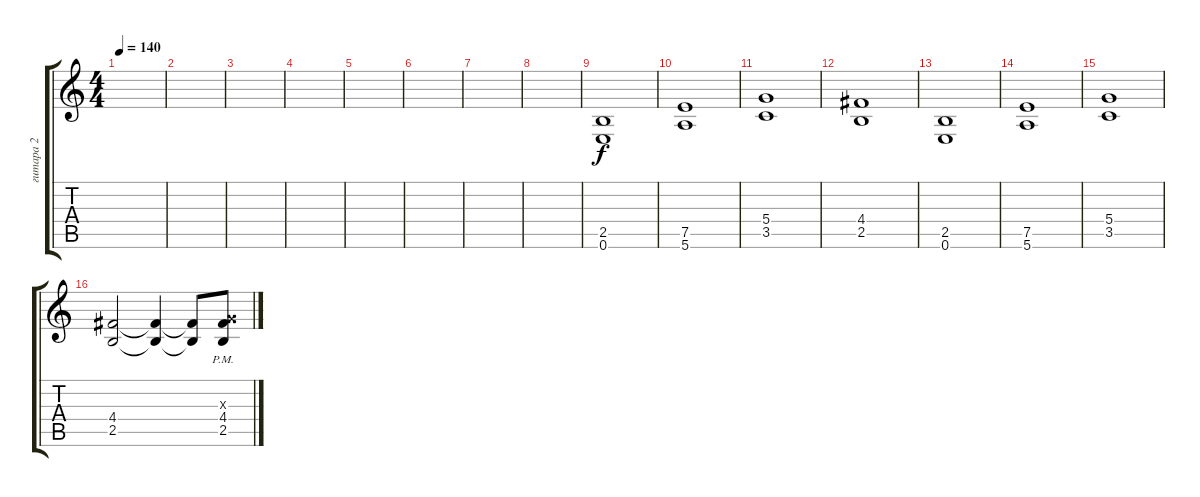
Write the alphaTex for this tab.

\track ("гитара 2" "гитара 2") {instrument distortionguitar bank 30}
\staff {score tabs}
\tuning (E4 B3 G3 D3 A2 E2) {hide}
\ts (4 4)
\tempo 140
\clef g2
\ks c
|
|
|
|
|
|
|
|
(2.5 0.6).1 |
(7.5 5.6).1 |
(5.4 3.5).1 |
(4.4 2.5).1 |
(2.5 0.6).1 |
(7.5 5.6).1 |
(5.4 3.5).1 |
(4.4 2.5).2 (4.4{t} 2.5{t}).4 (4.4{t} 2.5{t}).8 (0.3{x} 4.4{pm} 2.5{pm}).8
